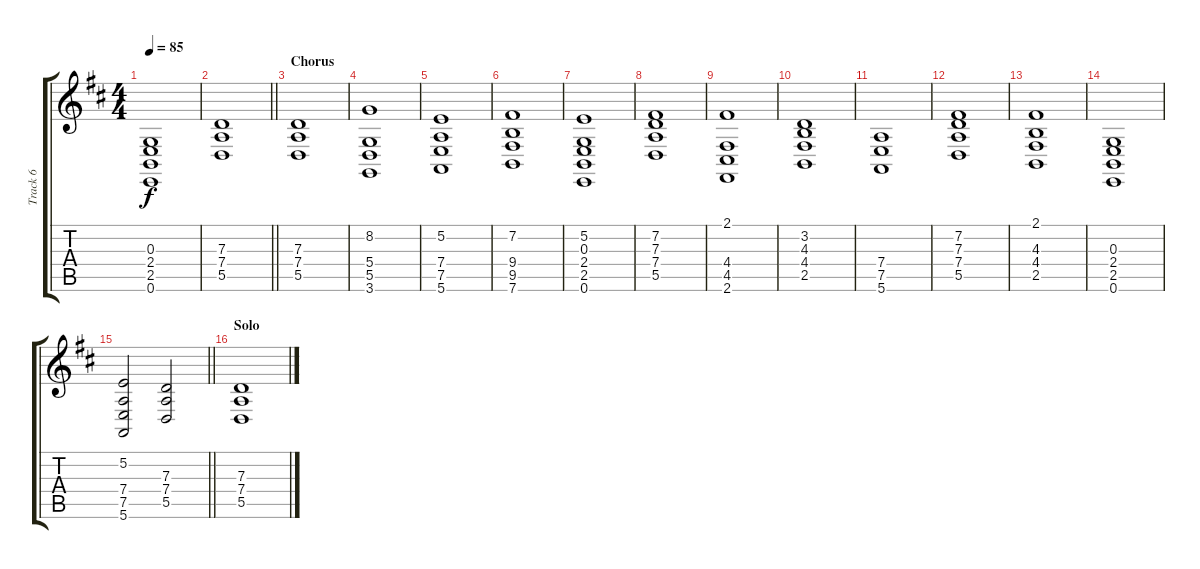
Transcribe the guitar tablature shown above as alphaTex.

\track ("Track 6" "Track 6") {instrument stringensemble1}
\staff {score tabs}
\tuning (E4 B3 G3 D3 A2 E2) {hide}
\ts (4 4)
\tempo 85
\clef g2
\ks d
(0.3 2.4 2.5 0.6).1{dy f} |
\barLineRight lightlight
(7.3 7.4 5.5).1 |
\section ("" "Chorus")
(7.3 7.4 5.5).1 |
(8.2 5.4 5.5 3.6).1 |
(5.2 7.4 7.5 5.6).1 |
(7.2 9.4 9.5 7.6).1 |
(5.2 0.3 2.4 2.5 0.6).1 |
(7.2 7.3 7.4 5.5).1 |
(2.1 4.4 4.5 2.6).1 |
(3.2 4.3 4.4 2.5).1 |
(7.4 7.5 5.6).1 |
(7.2 7.3 7.4 5.5).1 |
(2.1 4.3 4.4 2.5).1 |
(0.3 2.4 2.5 0.6).1 |
\barLineRight lightlight
(5.2 7.4 7.5 5.6).2 (7.3 7.4 5.5).2 |
\section ("" "Solo")
(7.3 7.4 5.5).1
